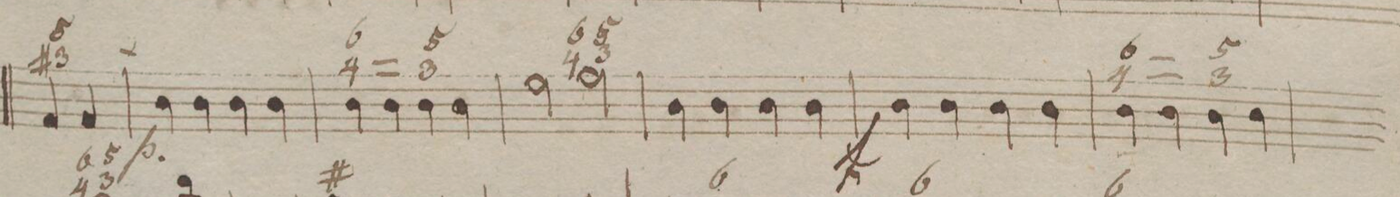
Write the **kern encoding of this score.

**kern	**fba	**dynam
*I"Organ.	*	*
*clefF4	*	*
*k[f#]	*	*
*met(c|)	*	*
*M4/4	*	*
4AA/	.	.
4AA/	.	.
=75	=75	=75
4D\	.	p
4D\	.	.
4D\	.	.
4D\	.	.
=76	=76	=76
4D\	6_ 4_	.
4D\	.	.
4D\	5 3	.
4D\	.	.
=77	=77	=77
2G\	.	.
2A\	6 4	.
.	5 3	.
=78	=78	=78
4D\	.	.
4D\	.	.
4D\	.	.
4D\	.	.
=79	=79	=79
4D\	.	f
4D\	.	.
4D\	.	.
4D\	.	.
=80	=80	=80
4D\	6_ 4_	.
4D\	.	.
4D\	5 3	.
4D\	.	.
=81	=81	=81
*-	*-	*-
